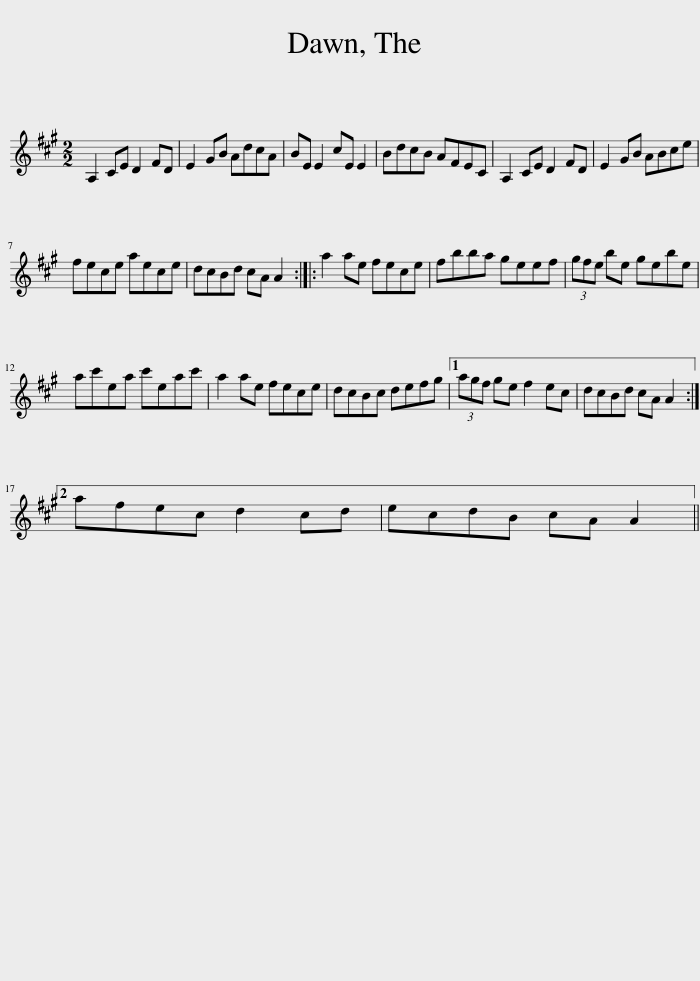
X:1
L:1/8
M:2/2
I:linebreak $
K:A
V:1 treble
V:1
 A,2 CE D2 FD | E2 GB AdcA | BE E2 cE E2 | BdcB AFEC | A,2 CE D2 FD | %5
 E2 GB ABce |$ fece aece | dcBd cA A2 :: a2 ae fece | fbba geef | %10
 (3gfe be gebe |$ ac'ea c'eac' | a2 ae fece | dcBc defg |1 (3agf ge f2 ec | %15
 dcBd cA A2 :|2$ afec d2 cd | ecdB cA A2 || %18
